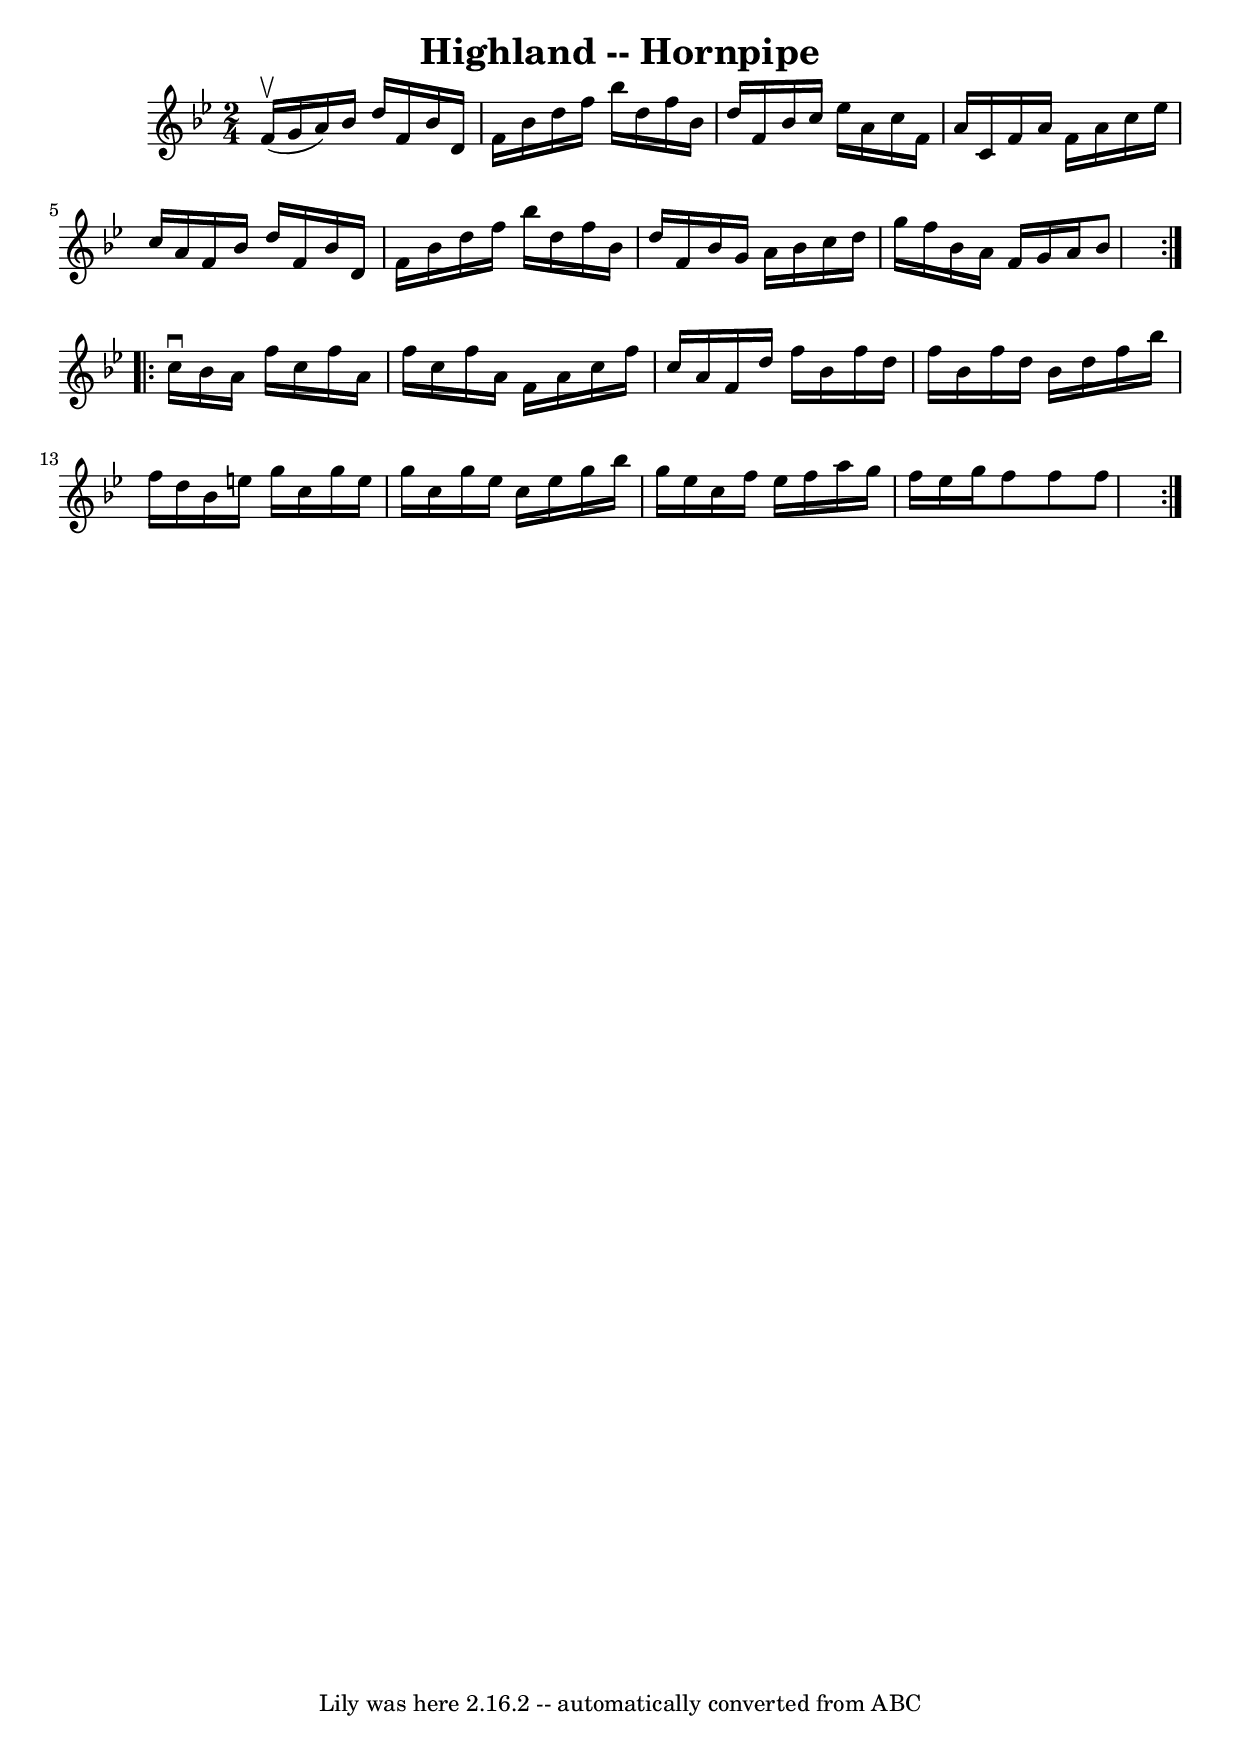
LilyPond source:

\version "2.7.40"
\include "Mammoth.ily"
\header {
	book = "Cole's 1000 Fiddle Tunes"
	crossRefNumber = "1"
	footnotes = ""
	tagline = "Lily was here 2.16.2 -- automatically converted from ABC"
	title = "Highland -- Hornpipe"
}
voicedefault =  {
\set Score.defaultBarType = "empty"

\repeat volta 2 {
\time 2/4 \key bes \major f'16 (^\upbow g'16 a'16) |
   
bes'16 d''16 f'16 bes'16 d'16 f'16 bes'16 d''16  |
  
 f''16 bes''16 d''16 f''16 bes'16 d''16 f'16 bes'16  
|
 c''16 ees''16 a'16 c''16 f'16 a'16 c'16 f'16  
|
 a'16 f'16 a'16 c''16 ees''16 c''16 a'16 f'16  
|
 bes'16 d''16 f'16 bes'16 d'16 f'16 bes'16    
d''16  |
 f''16 bes''16 d''16 f''16 bes'16 d''16 f'16 
 bes'16  |
 g'16 a'16 bes'16 c''16 d''16 g''16    
f''16 bes'16  |
 a'16 f'16 g'16 a'16 bes'8  }     
\repeat volta 2 { c''16^\downbow bes'16  |
 a'16 f''16 c''16 
 f''16 a'16 f''16 c''16 f''16  |
 a'16 f'16 a'16    
c''16 f''16 c''16 a'16 f'16  |
 d''16 f''16 bes'16    
f''16 d''16 f''16 bes'16 f''16  |
 d''16 bes'16 d''16 
 f''16 bes''16 f''16 d''16 bes'16  |
 e''16 g''16    
c''16 g''16 e''16 g''16 c''16 g''16  |
 ees''16 c''16 
 ees''16 g''16 bes''16 g''16 ees''16 c''16  |
 f''16   
 ees''16 f''16 a''16 g''16 f''16 ees''16 g''16  |
   
f''8 f''8 f''8  }   
}

\score{
    <<

	\context Staff="default"
	{
	    \voicedefault 
	}

    >>
	\layout {
	}
	\midi {}
}
